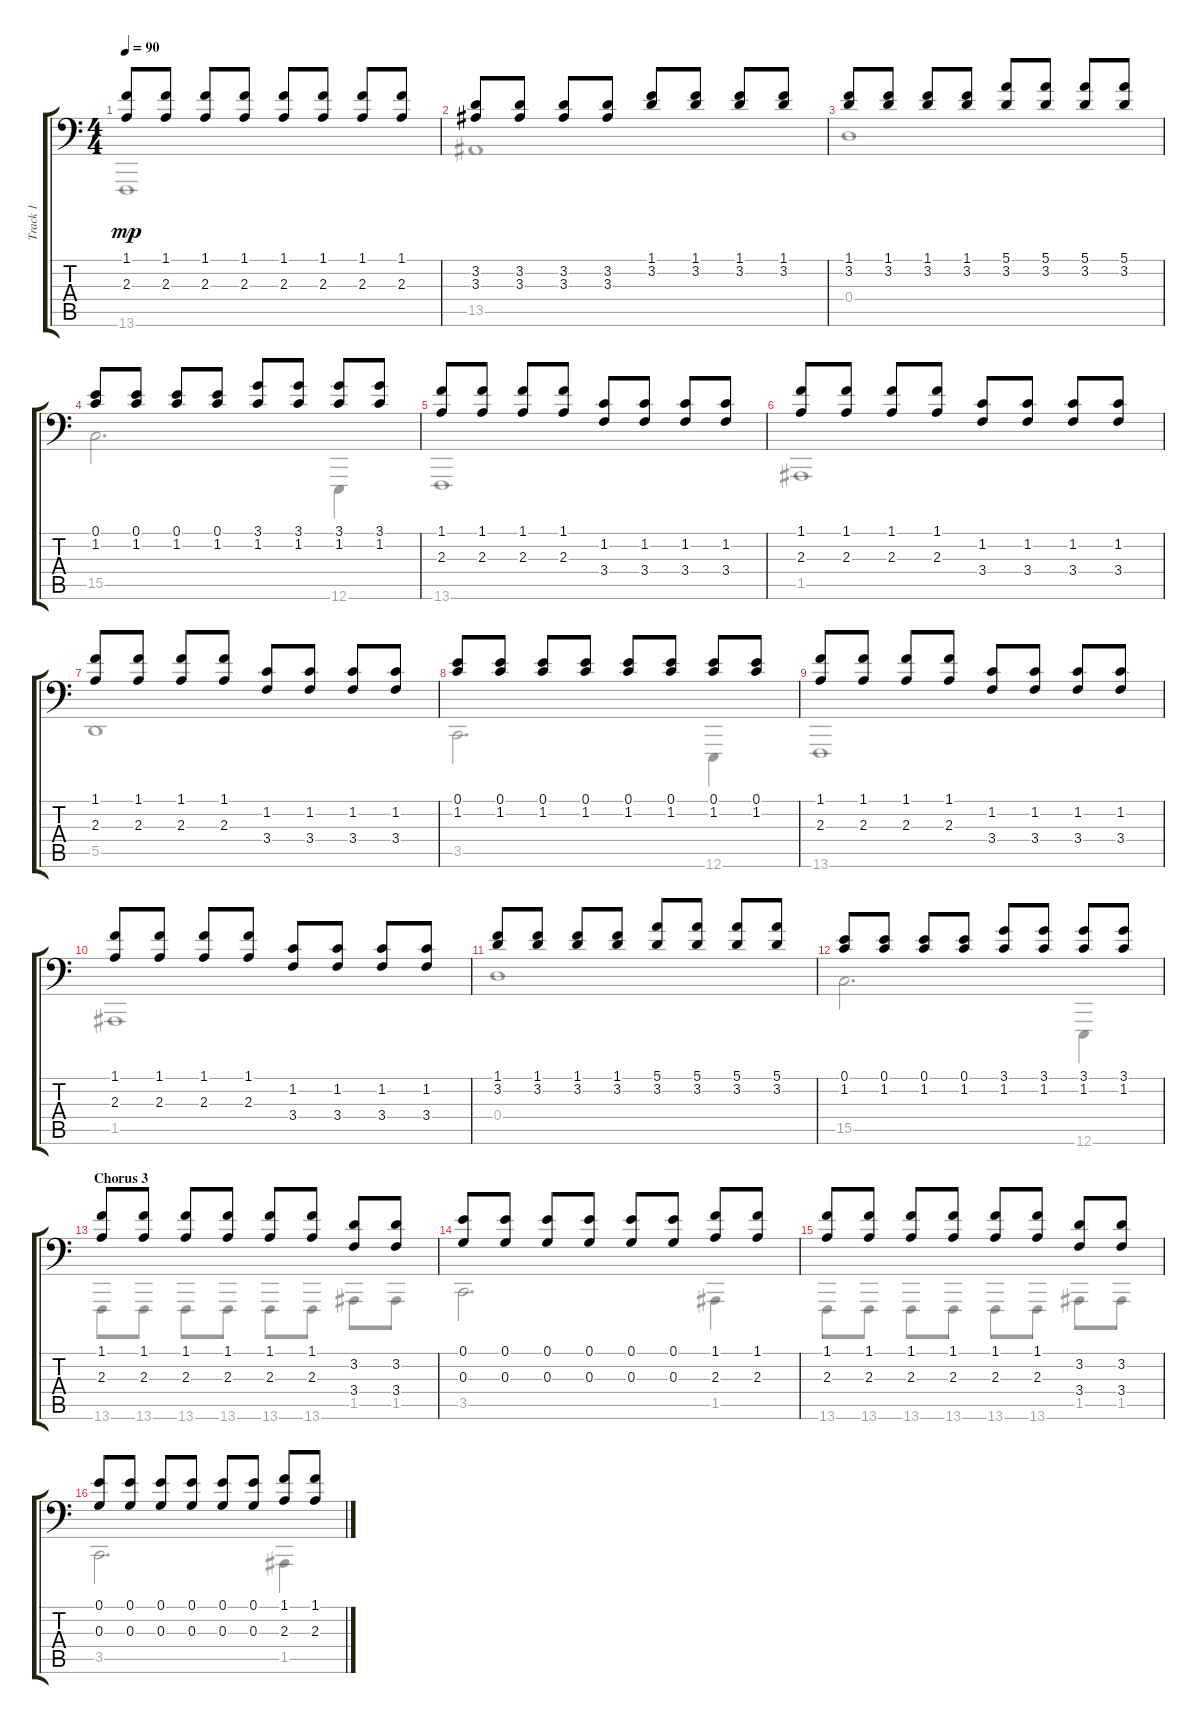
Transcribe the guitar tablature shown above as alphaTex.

\track ("Track 1" "Track 1") {instrument acousticgrandpiano}
\staff {score tabs}
\tuning (E4 B3 G3 D3 A1 E0) {hide}
\voice
\ts (4 4)
\tempo 90
\clef f4
\ks c
(1.1 2.3).8{dy mp} (1.1 2.3).8 (1.1 2.3).8 (1.1 2.3).8 (1.1 2.3).8 (1.1 2.3).8 (1.1 2.3).8 (1.1 2.3).8 |
(3.2 3.3).8 (3.2 3.3).8 (3.2 3.3).8 (3.2 3.3).8 (1.1 3.2).8 (1.1 3.2).8 (1.1 3.2).8 (1.1 3.2).8 |
(1.1 3.2).8 (1.1 3.2).8 (1.1 3.2).8 (1.1 3.2).8 (5.1 3.2).8 (5.1 3.2).8 (5.1 3.2).8 (5.1 3.2).8 |
(0.1 1.2).8 (0.1 1.2).8 (0.1 1.2).8 (0.1 1.2).8 (3.1 1.2).8 (3.1 1.2).8 (3.1 1.2).8 (3.1 1.2).8 |
(1.1 2.3).8 (1.1 2.3).8 (1.1 2.3).8 (1.1 2.3).8 (1.2 3.4).8 (1.2 3.4).8 (1.2 3.4).8 (1.2 3.4).8 |
(1.1 2.3).8 (1.1 2.3).8 (1.1 2.3).8 (1.1 2.3).8 (1.2 3.4).8 (1.2 3.4).8 (1.2 3.4).8 (1.2 3.4).8 |
(1.1 2.3).8 (1.1 2.3).8 (1.1 2.3).8 (1.1 2.3).8 (1.2 3.4).8 (1.2 3.4).8 (1.2 3.4).8 (1.2 3.4).8 |
(0.1 1.2).8 (0.1 1.2).8 (0.1 1.2).8 (0.1 1.2).8 (0.1 1.2).8 (0.1 1.2).8 (0.1 1.2).8 (0.1 1.2).8 |
(1.1 2.3).8 (1.1 2.3).8 (1.1 2.3).8 (1.1 2.3).8 (1.2 3.4).8 (1.2 3.4).8 (1.2 3.4).8 (1.2 3.4).8 |
(1.1 2.3).8 (1.1 2.3).8 (1.1 2.3).8 (1.1 2.3).8 (1.2 3.4).8 (1.2 3.4).8 (1.2 3.4).8 (1.2 3.4).8 |
(1.1 3.2).8 (1.1 3.2).8 (1.1 3.2).8 (1.1 3.2).8 (5.1 3.2).8 (5.1 3.2).8 (5.1 3.2).8 (5.1 3.2).8 |
(0.1 1.2).8 (0.1 1.2).8 (0.1 1.2).8 (0.1 1.2).8 (3.1 1.2).8 (3.1 1.2).8 (3.1 1.2).8 (3.1 1.2).8 |
\section ("" "Chorus 3")
(1.1 2.3).8 (1.1 2.3).8 (1.1 2.3).8 (1.1 2.3).8 (1.1 2.3).8 (1.1 2.3).8 (3.2 3.4).8 (3.2 3.4).8 |
(0.1 0.3).8 (0.1 0.3).8 (0.1 0.3).8 (0.1 0.3).8 (0.1 0.3).8 (0.1 0.3).8 (1.1 2.3).8 (1.1 2.3).8 |
(1.1 2.3).8 (1.1 2.3).8 (1.1 2.3).8 (1.1 2.3).8 (1.1 2.3).8 (1.1 2.3).8 (3.2 3.4).8 (3.2 3.4).8 |
(0.1 0.3).8 (0.1 0.3).8 (0.1 0.3).8 (0.1 0.3).8 (0.1 0.3).8 (0.1 0.3).8 (1.1 2.3).8 (1.1 2.3).8
\voice
\clef f4
\ottava regular
\simile none
\ks c
13.6.1{dy mp} |
13.5.1 |
0.4.1 |
15.5.2{d} 12.6.4 |
13.6.1 |
1.5.1 |
5.5.1 |
3.5.2{d} 12.6.4 |
13.6.1 |
1.5.1 |
0.4.1 |
15.5.2{d} 12.6.4 |
13.6.8 13.6.8 13.6.8 13.6.8 13.6.8 13.6.8 1.5.8 1.5.8 |
3.5.2{d} 1.5.4 |
13.6.8 13.6.8 13.6.8 13.6.8 13.6.8 13.6.8 1.5.8 1.5.8 |
3.5.2{d} 1.5.4
